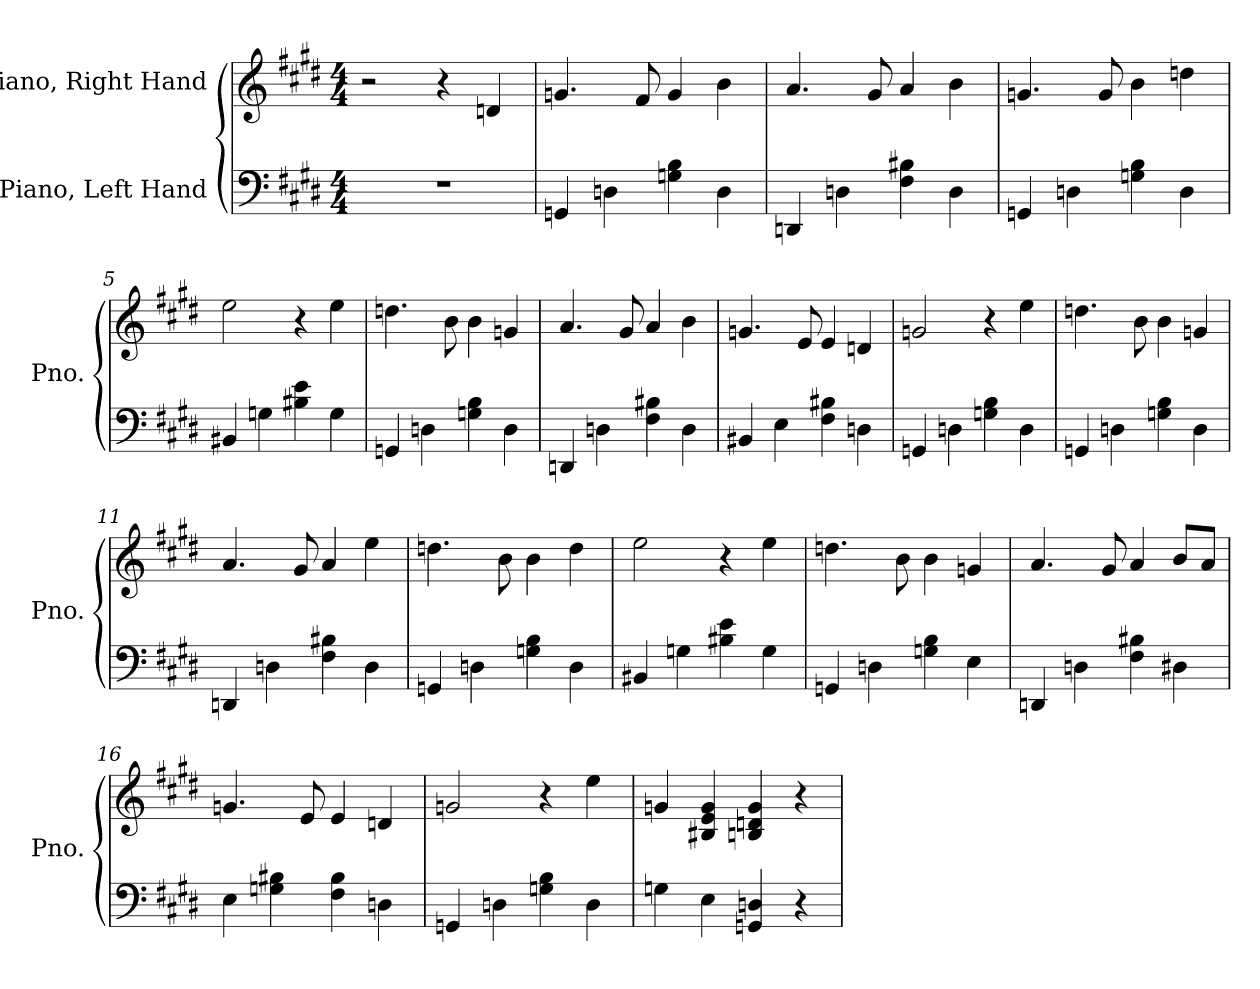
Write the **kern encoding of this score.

**kern	**kern
*part2	*part1
*staff2	*staff1
*I"Piano, Left Hand	*I"Piano, Right Hand
*I'Pno.	*I'Pno.
*clefF4	*clefG2
*k[f#c#g#d#]	*k[f#c#g#d#]
*M4/4	*M4/4
*MM100	*MM100
=1	=1
1r	2r
.	4r
.	4dn/
=2	=2
4GGn/	4.gn/
4Dn\	.
.	8f#/
4Gn\ 4B\	4g/
4D\	4b\
=3	=3
4DDn/	4.a/
4Dn\	.
.	8g#/
4F#\ 4B#X\	4a/
4D\	4b\
=4	=4
4GGn/	4.gn/
4Dn\	.
.	8g/
4Gn\ 4B\	4b\
4D\	4ddn\
=5	=5
4BB#X/	2ee\
4Gn\	.
4B#X\ 4e\	4r
4G\	4ee\
!!LO:LB:g=z
=6	=6
4GGn/	4.ddn\
4Dn\	.
.	8b\
4Gn\ 4B\	4b\
4D\	4gn/
=7	=7
4DDn/	4.a/
4Dn\	.
.	8g#/
4F#\ 4B#X\	4a/
4D\	4b\
=8	=8
4BB#X/	4.gn/
4E\	.
.	8e/
4F#\ 4B#X\	4e/
4Dn\	4dn/
=9	=9
4GGn/	2gn/
4Dn\	.
4Gn\ 4B\	4r
4D\	4ee\
=10	=10
4GGn/	4.ddn\
4Dn\	.
.	8b\
4Gn\ 4B\	4b\
4D\	4gn/
=11	=11
4DDn/	4.a/
4Dn\	.
.	8g#/
4F#\ 4B#X\	4a/
4D\	4ee\
!!LO:LB:g=z
=12	=12
4GGn/	4.ddn\
4Dn\	.
.	8b\
4Gn\ 4B\	4b\
4D\	4dd\
=13	=13
4BB#X/	2ee\
4Gn\	.
4B#X\ 4e\	4r
4G\	4ee\
=14	=14
4GGn/	4.ddn\
4Dn\	.
.	8b\
4Gn\ 4B\	4b\
4E\	4gn/
=15	=15
4DDn/	4.a/
4Dn\	.
.	8g#/
4F#\ 4B#X\	4a/
4D#X\	8b/L
.	8a/J
=16	=16
4E\	4.gn/
4Gn\ 4B#X\	.
.	8e/
4F#\ 4B#\	4e/
4Dn\	4dn/
=17	=17
4GGn/	2gn/
4Dn\	.
4Gn\ 4B\	4r
4D\	4ee\
!!LO:LB:g=z
=18	=18
4Gn\	4gn/
4E\	4B#X/ 4e/ 4g/
4GGn/ 4Dn/	4Bn/ 4dn/ 4g/
4r	4r
=	=
*-	*-
